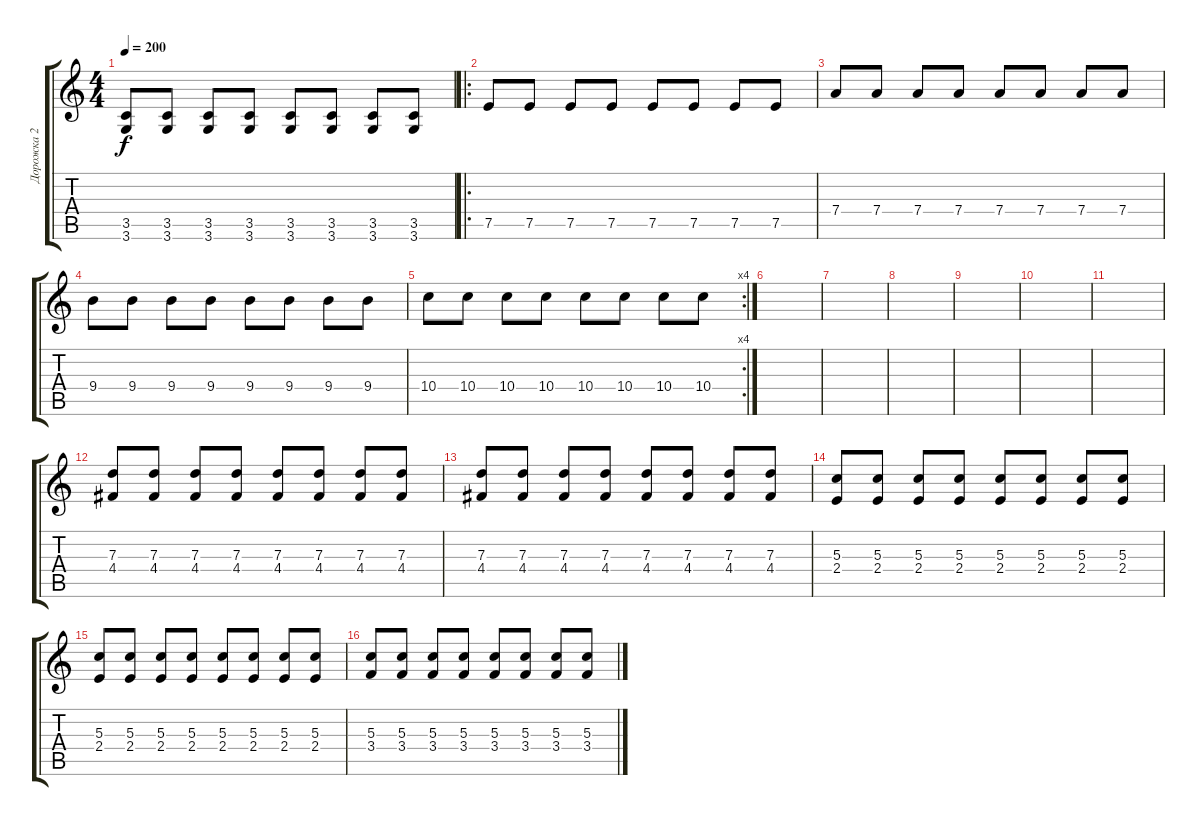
\track ("Дорожка 2" "Дорожка 2") {instrument overdrivenguitar}
\staff {score tabs}
\tuning (E4 B3 G3 D3 A2 E2) {hide}
\ts (4 4)
\tempo 200
\clef g2
\ks c
(3.5 3.6).8{dy f} (3.5 3.6).8 (3.5 3.6).8 (3.5 3.6).8 (3.5 3.6).8 (3.5 3.6).8 (3.5 3.6).8 (3.5 3.6).8 |
\ro
7.5.8 7.5.8 7.5.8 7.5.8 7.5.8 7.5.8 7.5.8 7.5.8 |
7.4.8 7.4.8 7.4.8 7.4.8 7.4.8 7.4.8 7.4.8 7.4.8 |
9.4.8 9.4.8 9.4.8 9.4.8 9.4.8 9.4.8 9.4.8 9.4.8 |
\rc 4
10.4.8 10.4.8 10.4.8 10.4.8 10.4.8 10.4.8 10.4.8 10.4.8 |
|
|
|
|
|
|
(7.3 4.4).8 (7.3 4.4).8 (7.3 4.4).8 (7.3 4.4).8 (7.3 4.4).8 (7.3 4.4).8 (7.3 4.4).8 (7.3 4.4).8 |
(7.3 4.4).8 (7.3 4.4).8 (7.3 4.4).8 (7.3 4.4).8 (7.3 4.4).8 (7.3 4.4).8 (7.3 4.4).8 (7.3 4.4).8 |
(5.3 2.4).8 (5.3 2.4).8 (5.3 2.4).8 (5.3 2.4).8 (5.3 2.4).8 (5.3 2.4).8 (5.3 2.4).8 (5.3 2.4).8 |
(5.3 2.4).8 (5.3 2.4).8 (5.3 2.4).8 (5.3 2.4).8 (5.3 2.4).8 (5.3 2.4).8 (5.3 2.4).8 (5.3 2.4).8 |
(5.3 3.4).8 (5.3 3.4).8 (5.3 3.4).8 (5.3 3.4).8 (5.3 3.4).8 (5.3 3.4).8 (5.3 3.4).8 (5.3 3.4).8
